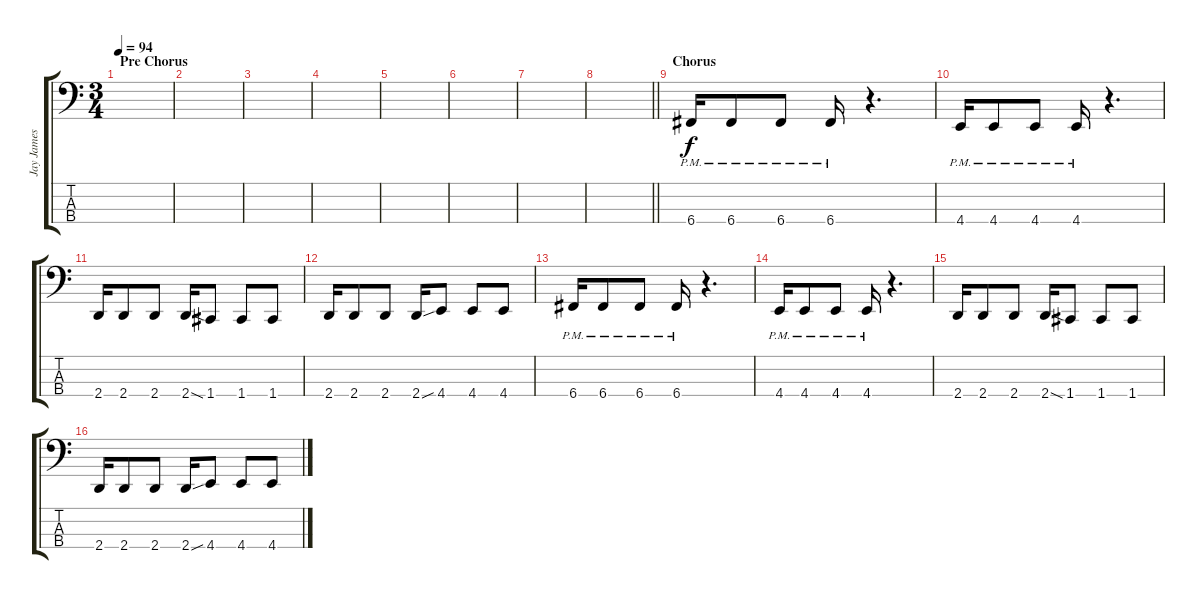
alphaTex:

\track ("Jay James" "Jay James") {instrument electricbasspick}
\staff {score tabs}
\tuning (F2 C2 G1 C1) {hide}
\ts (3 4)
\section ("" "Pre Chorus")
\tempo 94
\clef f4
\ks c
|
|
|
|
|
|
|
\barLineRight lightlight
|
\section ("" "Chorus")
6.4{pm}.16 6.4{pm}.8 6.4{pm}.8 6.4{pm}.16 r.4{d} |
4.4{pm}.16 4.4{pm}.8 4.4{pm}.8 4.4{pm}.16 r.4{d} |
2.4.16 2.4.8 2.4.8 2.4{sod}.16 1.4.8 1.4.8 1.4.8 |
2.4.16 2.4.8 2.4.8 2.4{sou}.16 4.4.8 4.4.8 4.4.8 |
6.4{pm}.16 6.4{pm}.8 6.4{pm}.8 6.4{pm}.16 r.4{d} |
4.4{pm}.16 4.4{pm}.8 4.4{pm}.8 4.4{pm}.16 r.4{d} |
2.4.16 2.4.8 2.4.8 2.4{sod}.16 1.4.8 1.4.8 1.4.8 |
2.4.16 2.4.8 2.4.8 2.4{sou}.16 4.4.8 4.4.8 4.4.8
